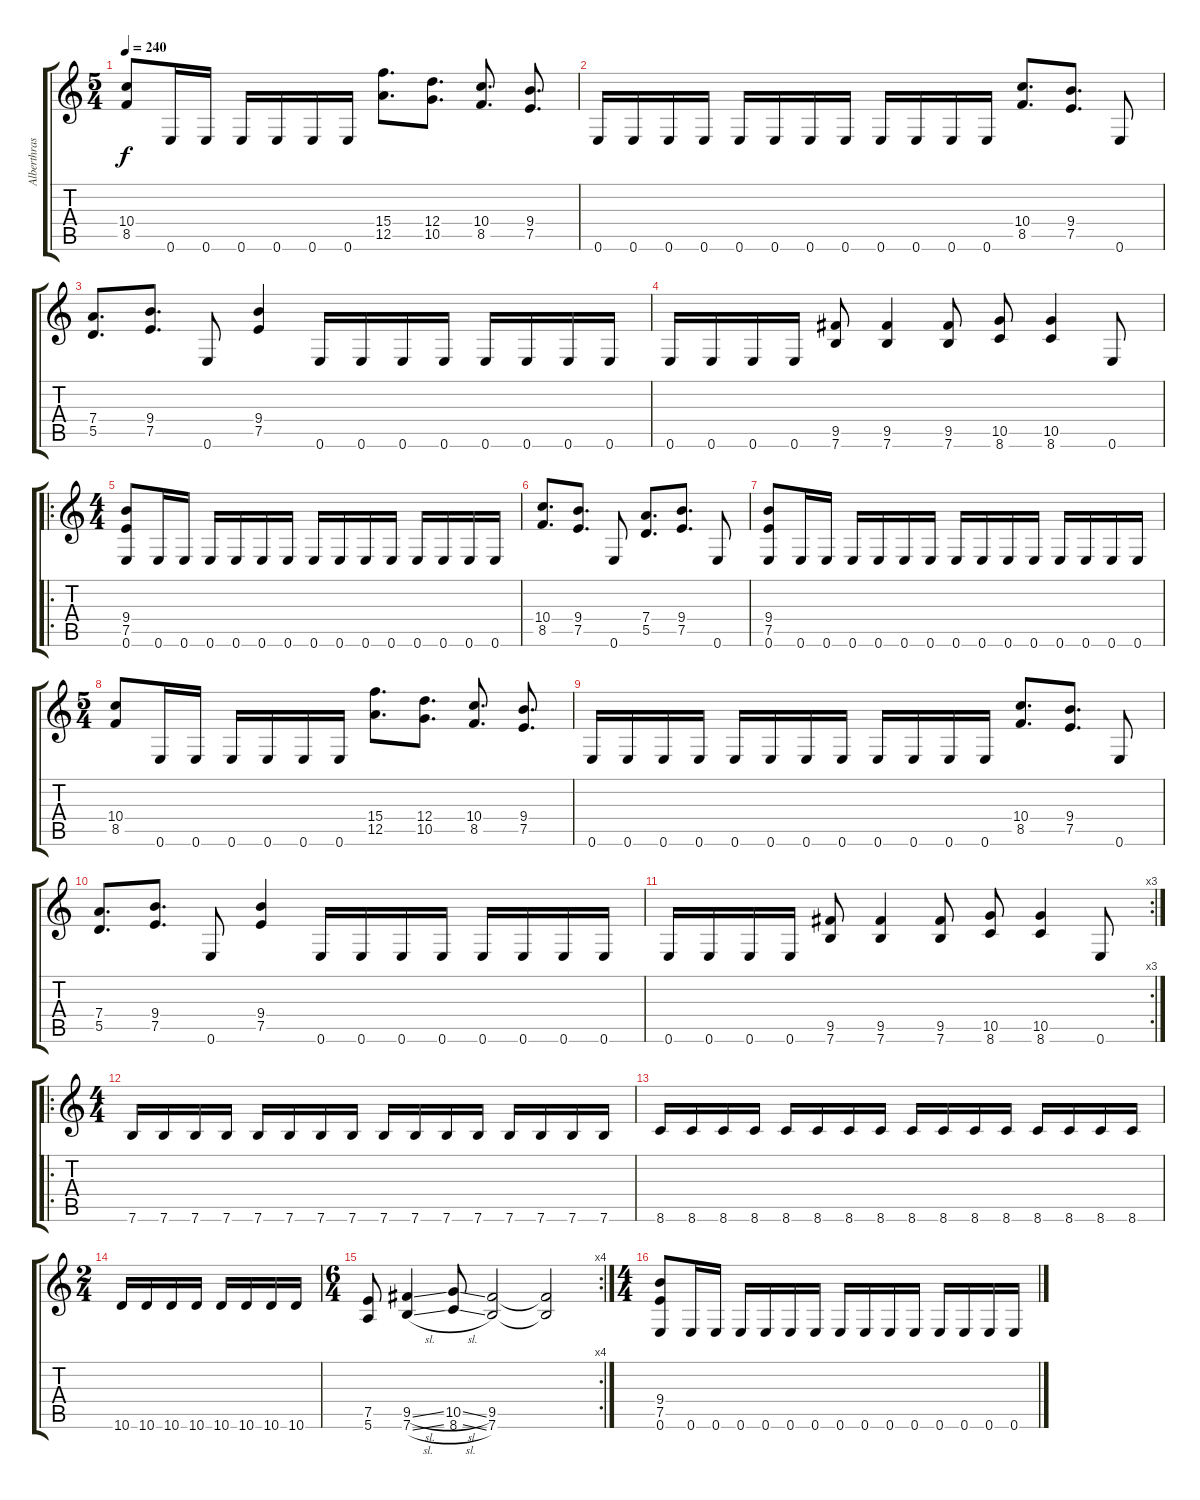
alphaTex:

\track ("Alberthrash" "Alberthras") {instrument overdrivenguitar}
\staff {score tabs}
\tuning (E4 B3 G3 D3 A2 E2) {hide}
\ts (5 4)
\tempo 240
\clef g2
\ks c
(10.4 8.5).8{dy f} 0.6.16 0.6.16 0.6.16 0.6.16 0.6.16 0.6.16 (15.4 12.5).8{d} (12.4 10.5).8{d} (10.4 8.5).8{d} (9.4 7.5).8{d} |
0.6.16 0.6.16 0.6.16 0.6.16 0.6.16 0.6.16 0.6.16 0.6.16 0.6.16 0.6.16 0.6.16 0.6.16 (10.4 8.5).8{d} (9.4 7.5).8{d} 0.6.8 |
(7.4 5.5).8{d} (9.4 7.5).8{d} 0.6.8 (9.4 7.5).4 0.6.16 0.6.16 0.6.16 0.6.16 0.6.16 0.6.16 0.6.16 0.6.16 |
0.6.16 0.6.16 0.6.16 0.6.16 (9.5 7.6).8 (9.5 7.6).4 (9.5 7.6).8 (10.5 8.6).8 (10.5 8.6).4 0.6.8 |
\ro
\ts (4 4)
(9.4 7.5 0.6).8 0.6.16 0.6.16 0.6.16 0.6.16 0.6.16 0.6.16 0.6.16 0.6.16 0.6.16 0.6.16 0.6.16 0.6.16 0.6.16 0.6.16 |
(10.4 8.5).8{d} (9.4 7.5).8{d} 0.6.8 (7.4 5.5).8{d} (9.4 7.5).8{d} 0.6.8 |
(9.4 7.5 0.6).8 0.6.16 0.6.16 0.6.16 0.6.16 0.6.16 0.6.16 0.6.16 0.6.16 0.6.16 0.6.16 0.6.16 0.6.16 0.6.16 0.6.16 |
\ts (5 4)
(10.4 8.5).8 0.6.16 0.6.16 0.6.16 0.6.16 0.6.16 0.6.16 (15.4 12.5).8{d} (12.4 10.5).8{d} (10.4 8.5).8{d} (9.4 7.5).8{d} |
0.6.16 0.6.16 0.6.16 0.6.16 0.6.16 0.6.16 0.6.16 0.6.16 0.6.16 0.6.16 0.6.16 0.6.16 (10.4 8.5).8{d} (9.4 7.5).8{d} 0.6.8 |
(7.4 5.5).8{d} (9.4 7.5).8{d} 0.6.8 (9.4 7.5).4 0.6.16 0.6.16 0.6.16 0.6.16 0.6.16 0.6.16 0.6.16 0.6.16 |
\rc 3
0.6.16 0.6.16 0.6.16 0.6.16 (9.5 7.6).8 (9.5 7.6).4 (9.5 7.6).8 (10.5 8.6).8 (10.5 8.6).4 0.6.8 |
\ro
\ts (4 4)
7.6.16 7.6.16 7.6.16 7.6.16 7.6.16 7.6.16 7.6.16 7.6.16 7.6.16 7.6.16 7.6.16 7.6.16 7.6.16 7.6.16 7.6.16 7.6.16 |
8.6.16 8.6.16 8.6.16 8.6.16 8.6.16 8.6.16 8.6.16 8.6.16 8.6.16 8.6.16 8.6.16 8.6.16 8.6.16 8.6.16 8.6.16 8.6.16 |
\ts (2 4)
10.6.16 10.6.16 10.6.16 10.6.16 10.6.16 10.6.16 10.6.16 10.6.16 |
\rc 4
\ts (6 4)
(7.5 5.6).8 (9.5{sl} 7.6{sl}).4 (10.5{sl} 8.6{sl}).8 (9.5 7.6).2 (9.5{t} 7.6{t}).2 |
\ts (4 4)
(9.4 7.5 0.6).8 0.6.16 0.6.16 0.6.16 0.6.16 0.6.16 0.6.16 0.6.16 0.6.16 0.6.16 0.6.16 0.6.16 0.6.16 0.6.16 0.6.16
